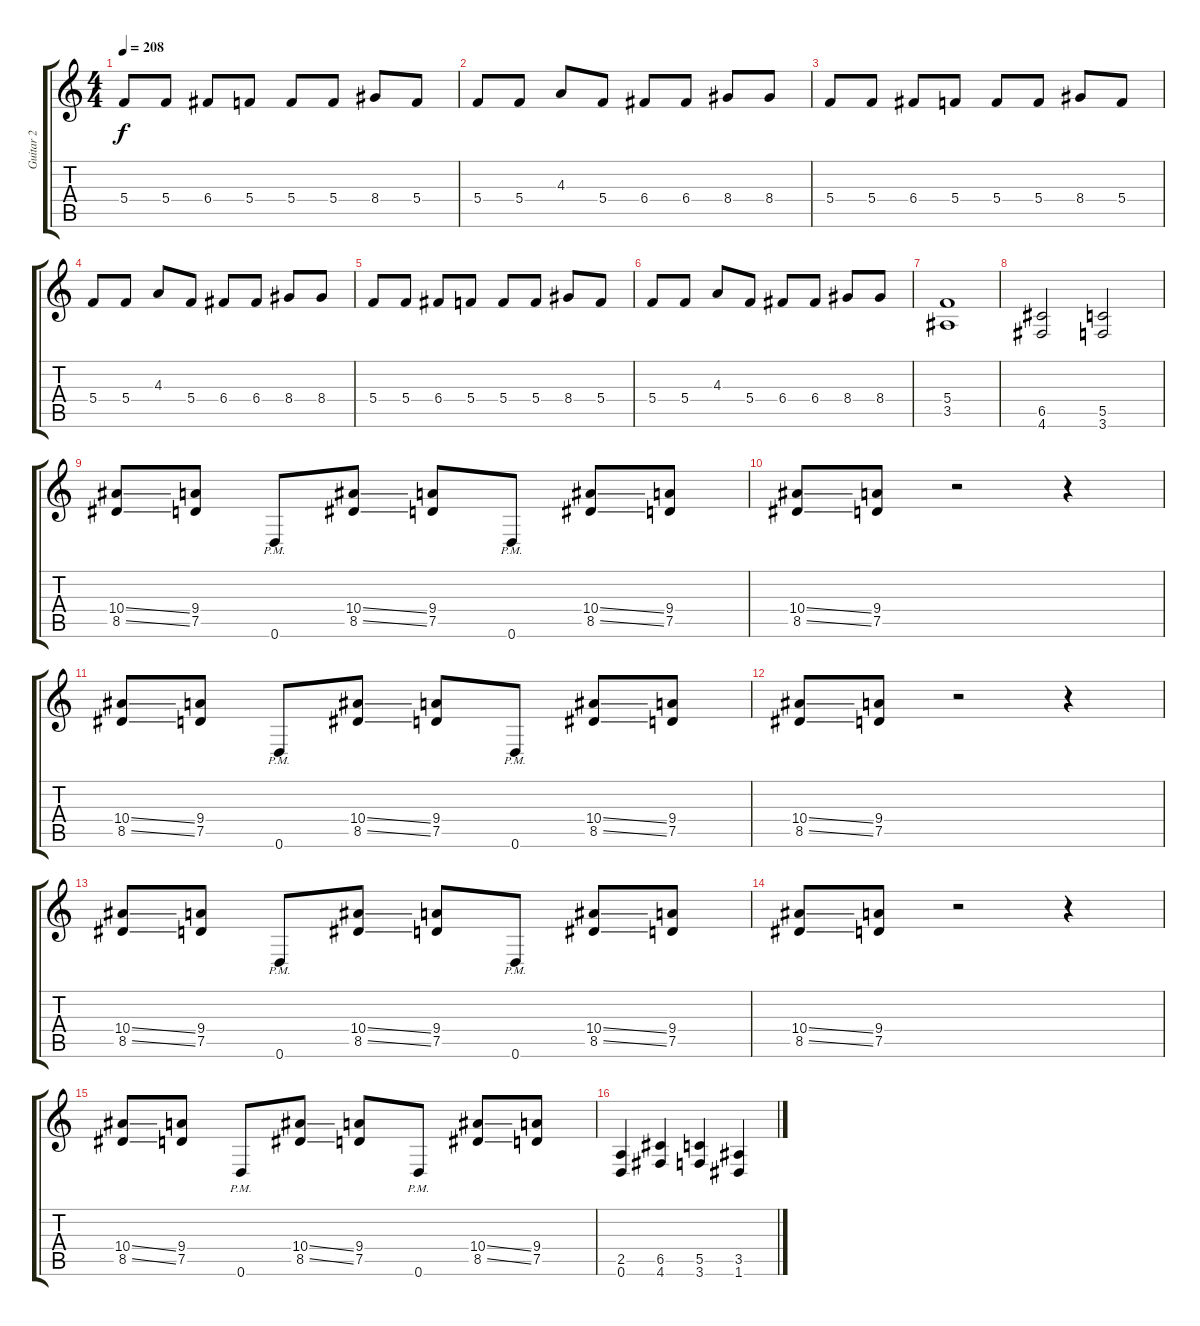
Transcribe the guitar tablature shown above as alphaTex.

\track ("Guitar 2" "Guitar 2") {instrument distortionguitar}
\staff {score tabs}
\tuning (D4 A3 F3 C3 G2 D2) {hide}
\ts (4 4)
\tempo 208
\clef g2
\ks c
5.4.8{dy f} 5.4.8 6.4.8 5.4.8 5.4.8 5.4.8 8.4.8 5.4.8 |
5.4.8 5.4.8 4.3.8 5.4.8 6.4.8 6.4.8 8.4.8 8.4.8 |
5.4.8 5.4.8 6.4.8 5.4.8 5.4.8 5.4.8 8.4.8 5.4.8 |
5.4.8 5.4.8 4.3.8 5.4.8 6.4.8 6.4.8 8.4.8 8.4.8 |
5.4.8 5.4.8 6.4.8 5.4.8 5.4.8 5.4.8 8.4.8 5.4.8 |
5.4.8 5.4.8 4.3.8 5.4.8 6.4.8 6.4.8 8.4.8 8.4.8 |
(5.4 3.5).1 |
(6.5 4.6).2 (5.5 3.6).2 |
(10.4{ss} 8.5{ss}).8 (9.4 7.5).8 0.6{pm}.8 (10.4{ss} 8.5{ss}).8 (9.4 7.5).8 0.6{pm}.8 (10.4{ss} 8.5{ss}).8 (9.4 7.5).8 |
(10.4{ss} 8.5{ss}).8 (9.4 7.5).8 r.2 r.4 |
(10.4{ss} 8.5{ss}).8 (9.4 7.5).8 0.6{pm}.8 (10.4{ss} 8.5{ss}).8 (9.4 7.5).8 0.6{pm}.8 (10.4{ss} 8.5{ss}).8 (9.4 7.5).8 |
(10.4{ss} 8.5{ss}).8 (9.4 7.5).8 r.2 r.4 |
(10.4{ss} 8.5{ss}).8 (9.4 7.5).8 0.6{pm}.8 (10.4{ss} 8.5{ss}).8 (9.4 7.5).8 0.6{pm}.8 (10.4{ss} 8.5{ss}).8 (9.4 7.5).8 |
(10.4{ss} 8.5{ss}).8 (9.4 7.5).8 r.2 r.4 |
(10.4{ss} 8.5{ss}).8 (9.4 7.5).8 0.6{pm}.8 (10.4{ss} 8.5{ss}).8 (9.4 7.5).8 0.6{pm}.8 (10.4{ss} 8.5{ss}).8 (9.4 7.5).8 |
(2.5 0.6).4 (6.5 4.6).4 (5.5 3.6).4 (3.5 1.6).4
